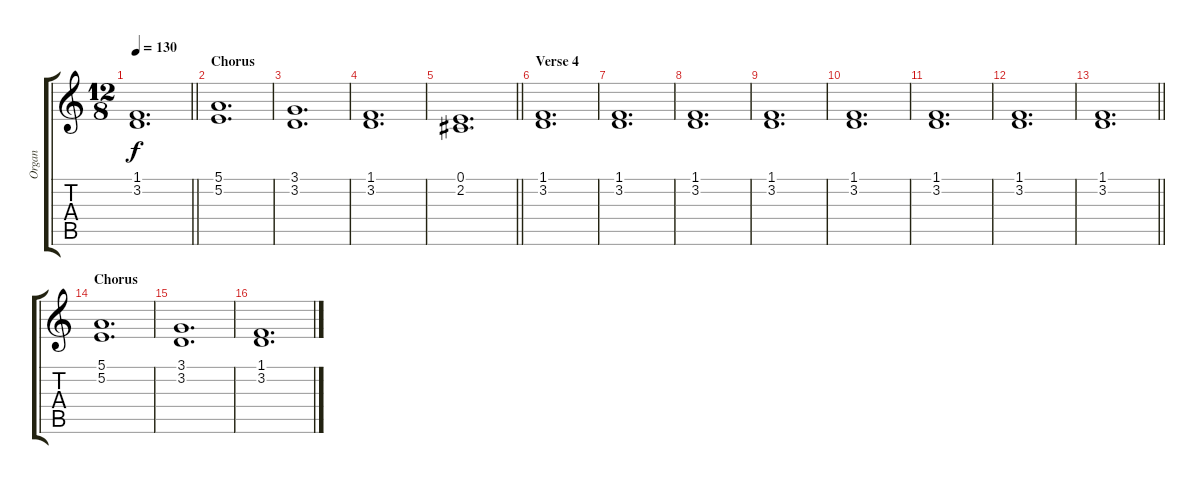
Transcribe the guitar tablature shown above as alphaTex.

\track ("Organ" "Organ") {instrument drawbarorgan}
\staff {score tabs}
\tuning (E4 B3 G3 D3 A2 E2) {hide}
\ts (12 8)
\tempo 130
\clef g2
\barLineRight lightlight
\ks c
(1.1 3.2).1{d dy f} |
\section ("" "Chorus")
(5.1 5.2).1{d} |
(3.1 3.2).1{d} |
(1.1 3.2).1{d} |
\barLineRight lightlight
(0.1 2.2).1{d} |
\section ("" "Verse 4")
(1.1 3.2).1{d} |
(1.1 3.2).1{d} |
(1.1 3.2).1{d} |
(1.1 3.2).1{d} |
(1.1 3.2).1{d} |
(1.1 3.2).1{d} |
(1.1 3.2).1{d} |
\barLineRight lightlight
(1.1 3.2).1{d} |
\section ("" "Chorus")
(5.1 5.2).1{d} |
(3.1 3.2).1{d} |
(1.1 3.2).1{d}
